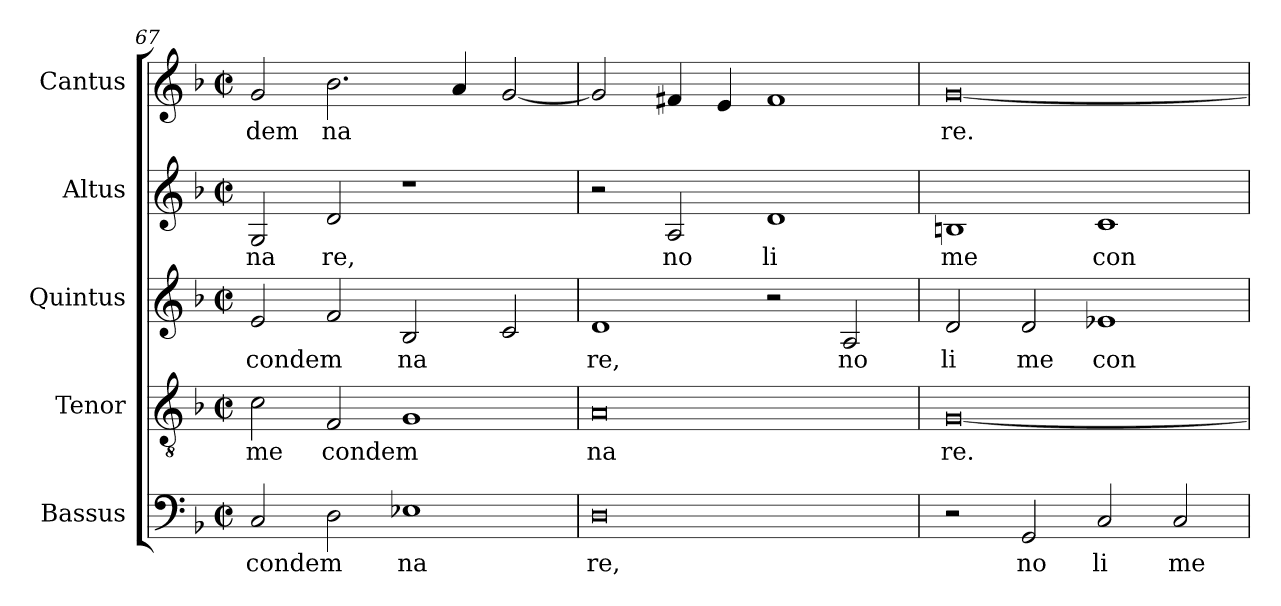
**kern	**text	**kern	**text	**kern	**text	**kern	**text	**kern	**text
*part5	*part5	*part4	*part4	*part3	*part3	*part2	*part2	*part1	*part1
*staff5	*staff5	*staff4	*staff4	*staff3	*staff3	*staff2	*staff2	*staff1	*staff1
*I"Bassus	*	*I"Tenor	*	*I"Quintus	*	*I"Altus	*	*I"Cantus	*
*clefF4	*	*clefGv2	*	*clefG2	*	*clefG2	*	*clefG2	*
*k[b-]	*	*k[b-]	*	*k[b-]	*	*k[b-]	*	*k[b-]	*
*F:	*	*F:	*	*F:	*	*F:	*	*F:	*
*M2/2	*	*M2/2	*	*M2/2	*	*M2/2	*	*M2/2	*
*met(c|)	*	*met(c|)	*	*met(c|)	*	*met(c|)	*	*met(c|)	*
=67	=67	=67	=67	=67	=67	=67	=67	=67	=67
!	!LO:LY:b	!	!LO:LY:b:cj	!	!LO:LY:b:cj	!	!LO:LY:b	!	!LO:LY:b:cj
2C/	condem	2c\	me	2e/	condem	2G/	na	2g/	dem
!	!LO:LY:b	!	!LO:LY:b:cj	!	!LO:LY:b:cj	!	!LO:LY:b	!	!LO:LY:b:cj
2D\	.	2F/	condem	2f/	.	2d/	re,	2.b-\	na
!	!LO:LY:b	!	!LO:LY:b:cj	!	!LO:LY:b:cj	!	!	!	!
1E-X	na	1G	.	2B-/	na	1r	.	.	.
!	!	!	!	!	!	!	!	!	!LO:LY:b:cj
.	.	.	.	.	.	.	.	4a/	.
!	!	!	!	!	!LO:LY:b:cj	!	!	!	!LO:LY:b:cj
.	.	.	.	2c/	.	.	.	[<2g/	.
=68	=68	=68	=68	=68	=68	=68	=68	=68	=68
!	!LO:LY:b	!	!LO:LY:b:cj	!	!LO:LY:b:cj	!	!	!	!LO:LY:b:cj
0D	re,	0A	na	1d	re,	2r	.	2g/]	.
!	!	!	!	!	!	!	!LO:LY:b	!	!LO:LY:b:cj
.	.	.	.	.	.	2A/	no	4f#X/	.
!	!	!	!	!	!	!	!	!	!LO:LY:b:cj
.	.	.	.	.	.	.	.	4e/	.
!	!	!	!	!	!	!	!LO:LY:b	!	!LO:LY:b:cj
.	.	.	.	2r	.	1d	li	1f#	.
!	!	!	!	!	!LO:LY:b:cj	!	!	!	!
.	.	.	.	2A/	no	.	.	.	.
=69	=69	=69	=69	=69	=69	=69	=69	=69	=69
!	!	!	!LO:LY:b:cj	!	!LO:LY:b:cj	!	!LO:LY:b	!	!LO:LY:b:cj
2r	.	[<0G	re.	2d/	li	1Bn	me	[<0g	re.
!	!LO:LY:b	!	!	!	!LO:LY:b:cj	!	!	!	!
2GG/	no	.	.	2d/	me	.	.	.	.
!	!LO:LY:b	!	!	!	!LO:LY:b:cj	!	!LO:LY:b	!	!
2C/	li	.	.	1e-X	con	1c	con	.	.
!	!LO:LY:b	!	!	!	!	!	!	!	!
2C/	me	.	.	.	.	.	.	.	.
=	=	=	=	=	=	=	=	=	=
*-	*-	*-	*-	*-	*-	*-	*-	*-	*-
